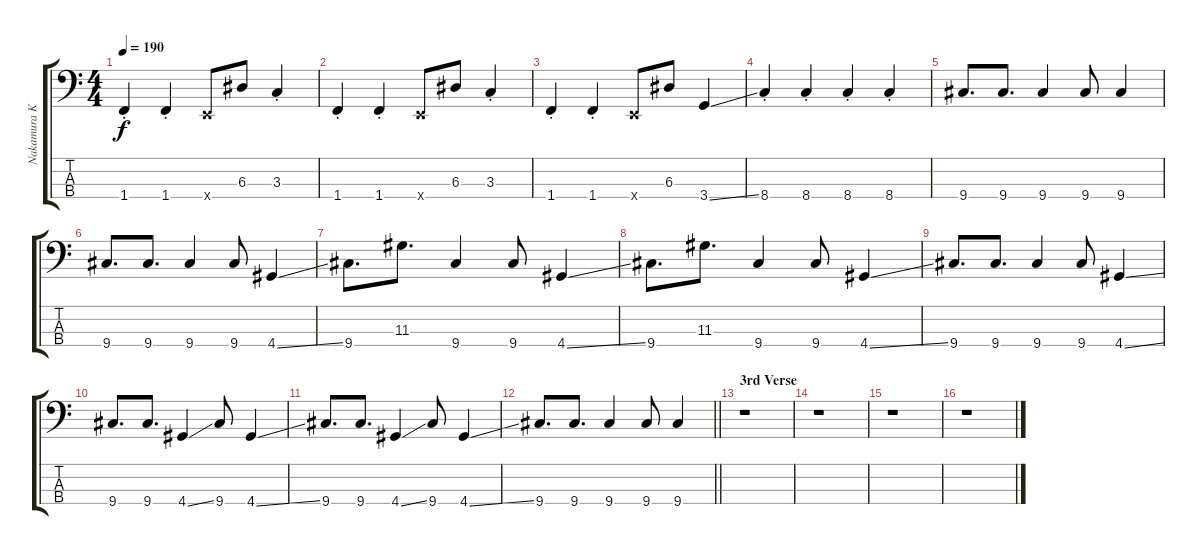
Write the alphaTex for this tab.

\track ("Nakamura Kazuhiko" "Nakamura K") {instrument electricbassfinger}
\staff {score tabs}
\tuning (G2 D2 A1 E1) {hide}
\ts (4 4)
\tempo 190
\clef f4
\ks c
1.4{st}.4{dy f} 1.4{st}.4 0.4{x}.8 6.3.8 3.3{st}.4 |
1.4{st}.4 1.4{st}.4 0.4{x}.8 6.3.8 3.3{st}.4 |
1.4{st}.4 1.4{st}.4 0.4{x}.8 6.3.8 3.4{ss}.4 |
8.4{st}.4 8.4{st}.4 8.4{st}.4 8.4{st}.4 |
9.4.8{d} 9.4.8{d} 9.4.4 9.4.8 9.4.4 |
9.4.8{d} 9.4.8{d} 9.4.4 9.4.8 4.4{ss}.4 |
9.4.8{d} 11.3.8{d} 9.4.4 9.4.8 4.4{ss}.4 |
9.4.8{d} 11.3.8{d} 9.4.4 9.4.8 4.4{ss}.4 |
9.4.8{d} 9.4.8{d} 9.4.4 9.4.8 4.4{ss}.4 |
9.4.8{d} 9.4.8{d} 4.4{ss}.4 9.4.8 4.4{ss}.4 |
9.4.8{d} 9.4.8{d} 4.4{ss}.4 9.4.8 4.4{ss}.4 |
\barLineRight lightlight
9.4.8{d} 9.4.8{d} 9.4.4 9.4.8 9.4.4 |
\section ("" "3rd Verse")
r.1 |
r.1 |
r.1 |
r.1
